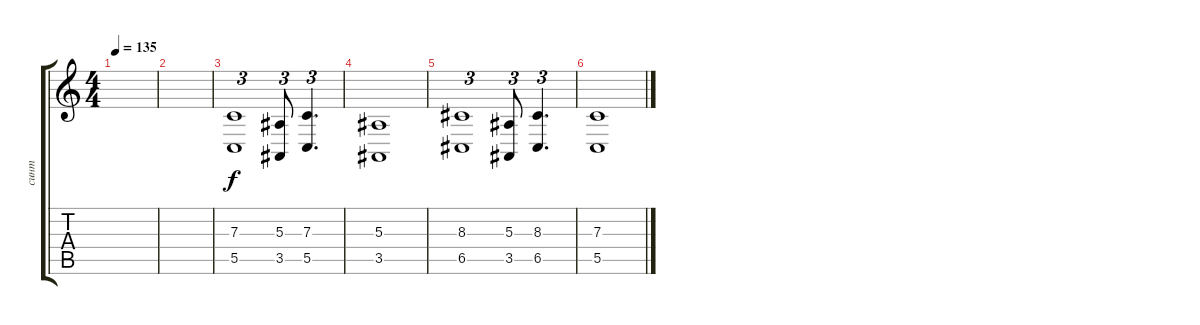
\track ("синт" "синт") {instrument synthstrings2}
\staff {score tabs}
\tuning (D4 A3 F3 C3 G2 D2) {hide}
\ts (4 4)
\tempo 135
\clef g2
\ks c
|
|
(7.3 5.5).1{tu (3 2)} (5.3 3.5).8{tu (3 2)} (7.3 5.5).4{d tu (3 2)} |
(5.3 3.5).1 |
(8.3 6.5).1{tu (3 2)} (5.3 3.5).8{tu (3 2)} (8.3 6.5).4{d tu (3 2)} |
(7.3 5.5).1
